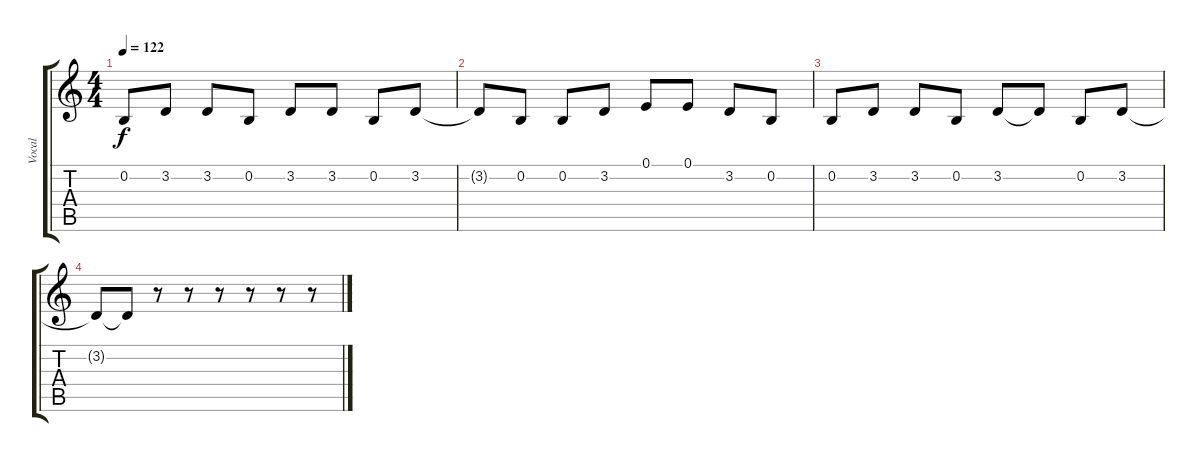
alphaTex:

\track ("Vocal" "Vocal") {instrument lead8bassandlead}
\staff {score tabs}
\tuning (E4 B3 G3 D3 A2 E2) {hide}
\ts (4 4)
\tempo 122
\clef g2
\ks c
0.2.8{dy f} 3.2.8 3.2.8 0.2.8 3.2.8 3.2.8 0.2.8 3.2.8 |
3.2{t}.8 0.2.8 0.2.8 3.2.8 0.1.8 0.1.8 3.2.8 0.2.8 |
0.2.8 3.2.8 3.2.8 0.2.8 3.2.8 3.2{t}.8 0.2.8 3.2.8 |
3.2{t}.8 3.2{t}.8 r.8 r.8 r.8 r.8 r.8 r.8
